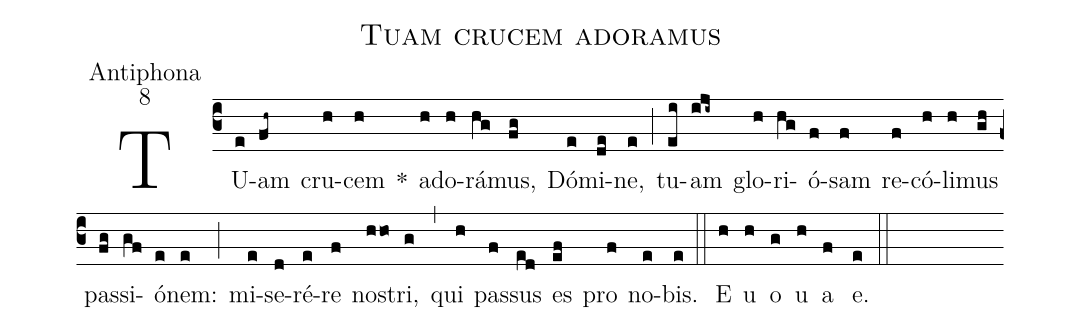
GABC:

name:Tuam crucem adoramus;
office-part:Antiphona;
mode:8;
%%
(c3)
TU(e)am(fh~) cru(h)cem(h) *()
ad(h)o(h)rá(hg)mus,(fg) Dó(e)mi(de)ne,(e) (;)
tu(ei)am(iji~) glo(h)ri(hg)ó(f)sam(f) re(f)có(h)li(h)mus(gh) pas(fg)si(gf)ó(e)nem:(e) (;)
mi(e)se(d)ré(e)re(f) nos(hho)tri,(g) (,)
qui(h) pas(f)sus(ed) es(ef) pro(f) no(e)bis.(e) (::)
E(h) u(h) o(g) u(h) a (f) e.(e) (::)
